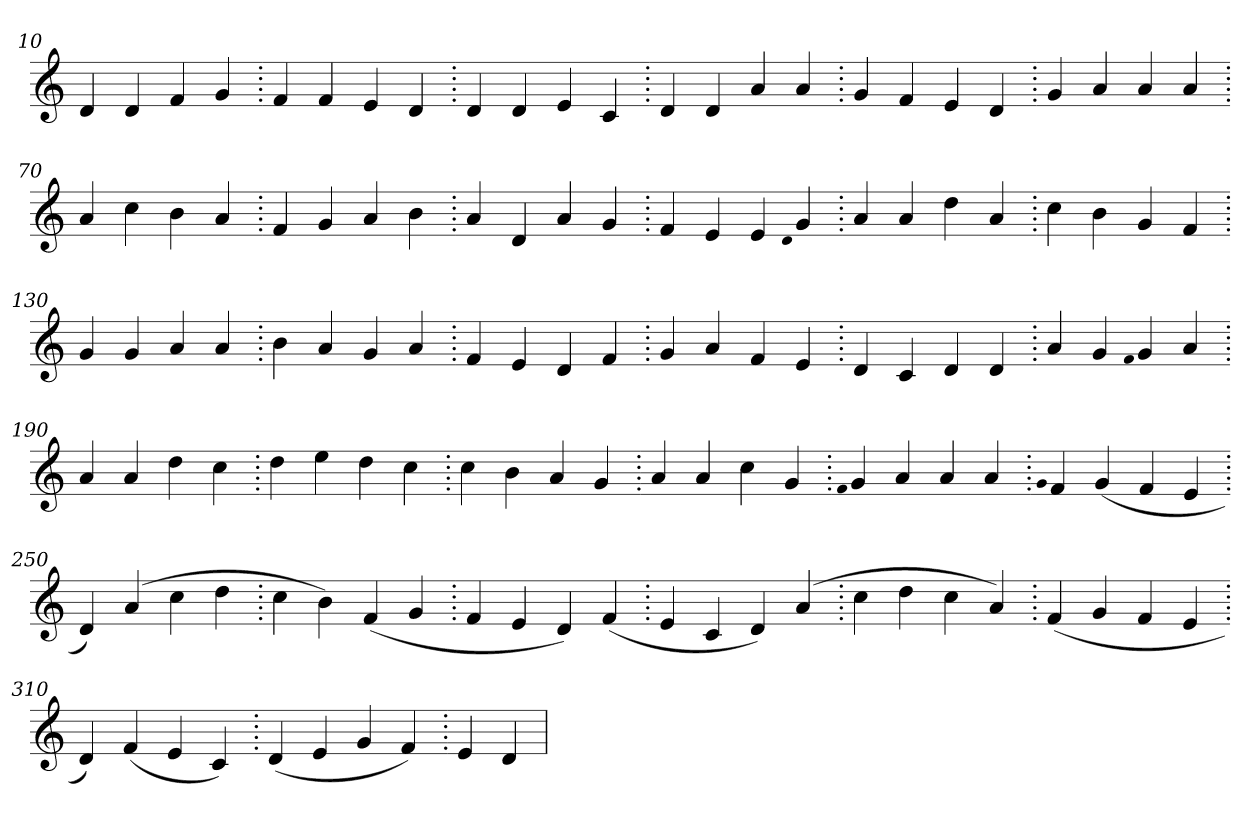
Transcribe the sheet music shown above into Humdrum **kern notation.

**kern
*part1
*staff1
*clefG2
=10.
4d
4d
4f
4g
=20.
4f
4f
4e
4d
=30.
4d
4d
4e
4c
=40.
4d
4d
4a
4a
=50.
4g
4f
4e
4d
=60.
4g
4a
4a
4a
=70.
4a
4cc
4b
4a
=80.
4f
4g
4a
4b
=90.
4a
4d
4a
4g
=100.
4f
4e
4e
qqd
4g
=110.
4a
4a
4dd
4a
=120.
4cc
4b
4g
4f
=130.
4g
4g
4a
4a
=140.
4b
4a
4g
4a
=150.
4f
4e
4d
4f
=160.
4g
4a
4f
4e
=170.
4d
4c
4d
4d
=180.
4a
4g
qqf
4g
4a
=190.
4a
4a
4dd
4cc
=200.
4dd
4ee
4dd
4cc
=210.
4cc
4b
4a
4g
=220.
4a
4a
4cc
4g
=230.
qqf
4g
4a
4a
4a
=240.
qqg
4f
(>4g
4f
4e
=250.
4d)
(>4a
4cc
4dd
=260.
4cc
4b)
(>4f
4g
=270.
4f
4e
4d)
(>4f
=280.
4e
4c
4d)
(>4a
=290.
4cc
4dd
4cc
4a)
=300.
(>4f
4g
4f
4e
=310.
4d)
(>4f
4e
4c)
=320.
(>4d
4e
4g
4f)
=330.
4e
4d
=
*-
